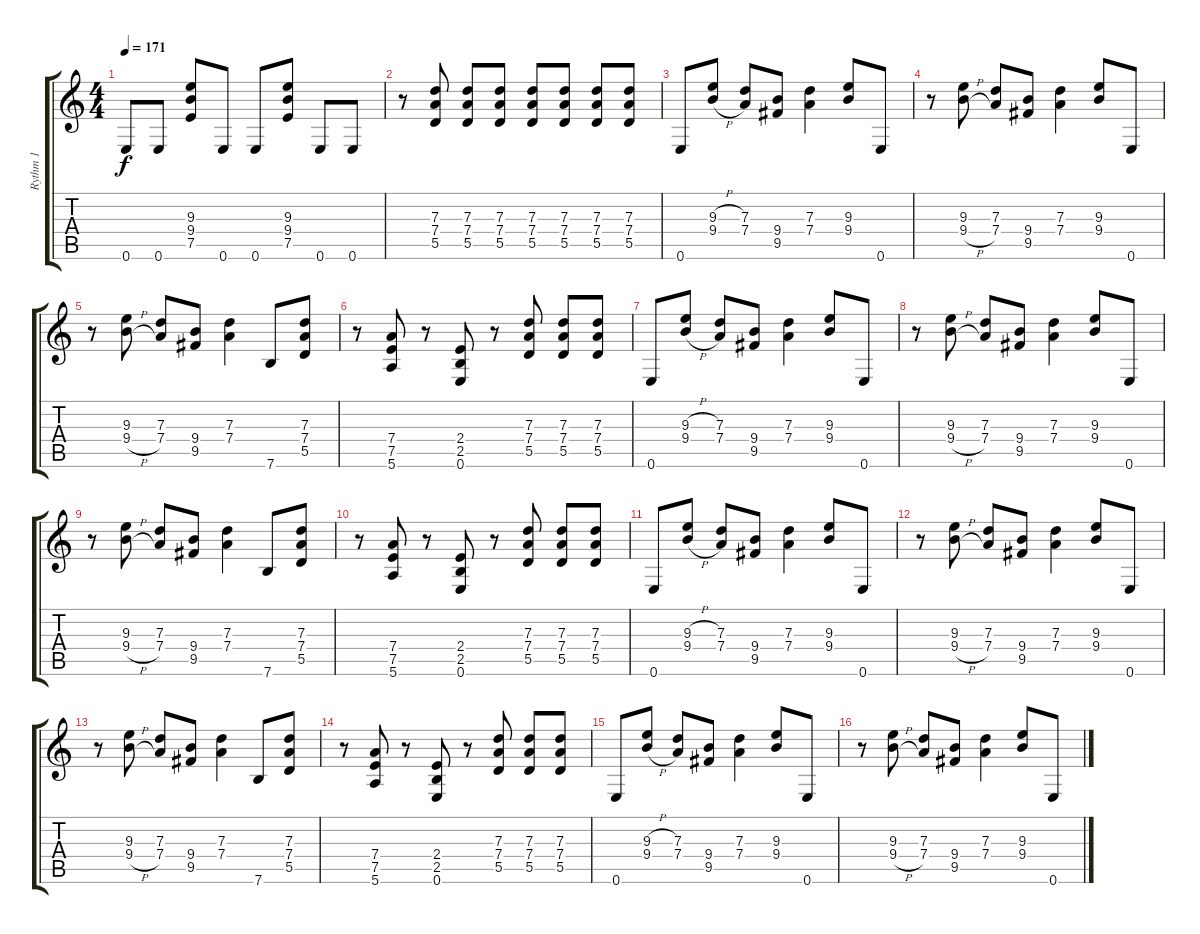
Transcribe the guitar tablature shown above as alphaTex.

\track ("Rythm 1" "Rythm 1") {instrument distortionguitar}
\staff {score tabs}
\tuning (E4 B3 G3 D3 A2 E2) {hide}
\ts (4 4)
\tempo 171
\clef g2
\ks c
0.6.8{dy f} 0.6.8 (9.3 9.4 7.5).8 0.6.8 0.6.8 (9.3 9.4 7.5).8 0.6.8 0.6.8 |
r.8 (7.3 7.4 5.5).8 (7.3 7.4 5.5).8 (7.3 7.4 5.5).8 (7.3 7.4 5.5).8 (7.3 7.4 5.5).8 (7.3 7.4 5.5).8 (7.3 7.4 5.5).8 |
0.6.8 (9.3{h} 9.4{h}).8 (7.3 7.4).8 (9.4 9.5).8 (7.3 7.4).4 (9.3 9.4).8 0.6.8 |
r.8 (9.3 9.4{h}).8 (7.3 7.4).8 (9.4 9.5).8 (7.3 7.4).4 (9.3 9.4).8 0.6.8 |
r.8 (9.3 9.4{h}).8 (7.3 7.4).8 (9.4 9.5).8 (7.3 7.4).4 7.6.8 (7.3 7.4 5.5).8 |
r.8 (7.4 7.5 5.6).8 r.8 (2.4 2.5 0.6).8 r.8 (7.3 7.4 5.5).8 (7.3 7.4 5.5).8 (7.3 7.4 5.5).8 |
0.6.8 (9.3{h} 9.4{h}).8 (7.3 7.4).8 (9.4 9.5).8 (7.3 7.4).4 (9.3 9.4).8 0.6.8 |
r.8 (9.3 9.4{h}).8 (7.3 7.4).8 (9.4 9.5).8 (7.3 7.4).4 (9.3 9.4).8 0.6.8 |
r.8 (9.3 9.4{h}).8 (7.3 7.4).8 (9.4 9.5).8 (7.3 7.4).4 7.6.8 (7.3 7.4 5.5).8 |
r.8 (7.4 7.5 5.6).8 r.8 (2.4 2.5 0.6).8 r.8 (7.3 7.4 5.5).8 (7.3 7.4 5.5).8 (7.3 7.4 5.5).8 |
0.6.8 (9.3{h} 9.4{h}).8 (7.3 7.4).8 (9.4 9.5).8 (7.3 7.4).4 (9.3 9.4).8 0.6.8 |
r.8 (9.3 9.4{h}).8 (7.3 7.4).8 (9.4 9.5).8 (7.3 7.4).4 (9.3 9.4).8 0.6.8 |
r.8 (9.3 9.4{h}).8 (7.3 7.4).8 (9.4 9.5).8 (7.3 7.4).4 7.6.8 (7.3 7.4 5.5).8 |
r.8 (7.4 7.5 5.6).8 r.8 (2.4 2.5 0.6).8 r.8 (7.3 7.4 5.5).8 (7.3 7.4 5.5).8 (7.3 7.4 5.5).8 |
0.6.8 (9.3{h} 9.4{h}).8 (7.3 7.4).8 (9.4 9.5).8 (7.3 7.4).4 (9.3 9.4).8 0.6.8 |
r.8 (9.3 9.4{h}).8 (7.3 7.4).8 (9.4 9.5).8 (7.3 7.4).4 (9.3 9.4).8 0.6.8
